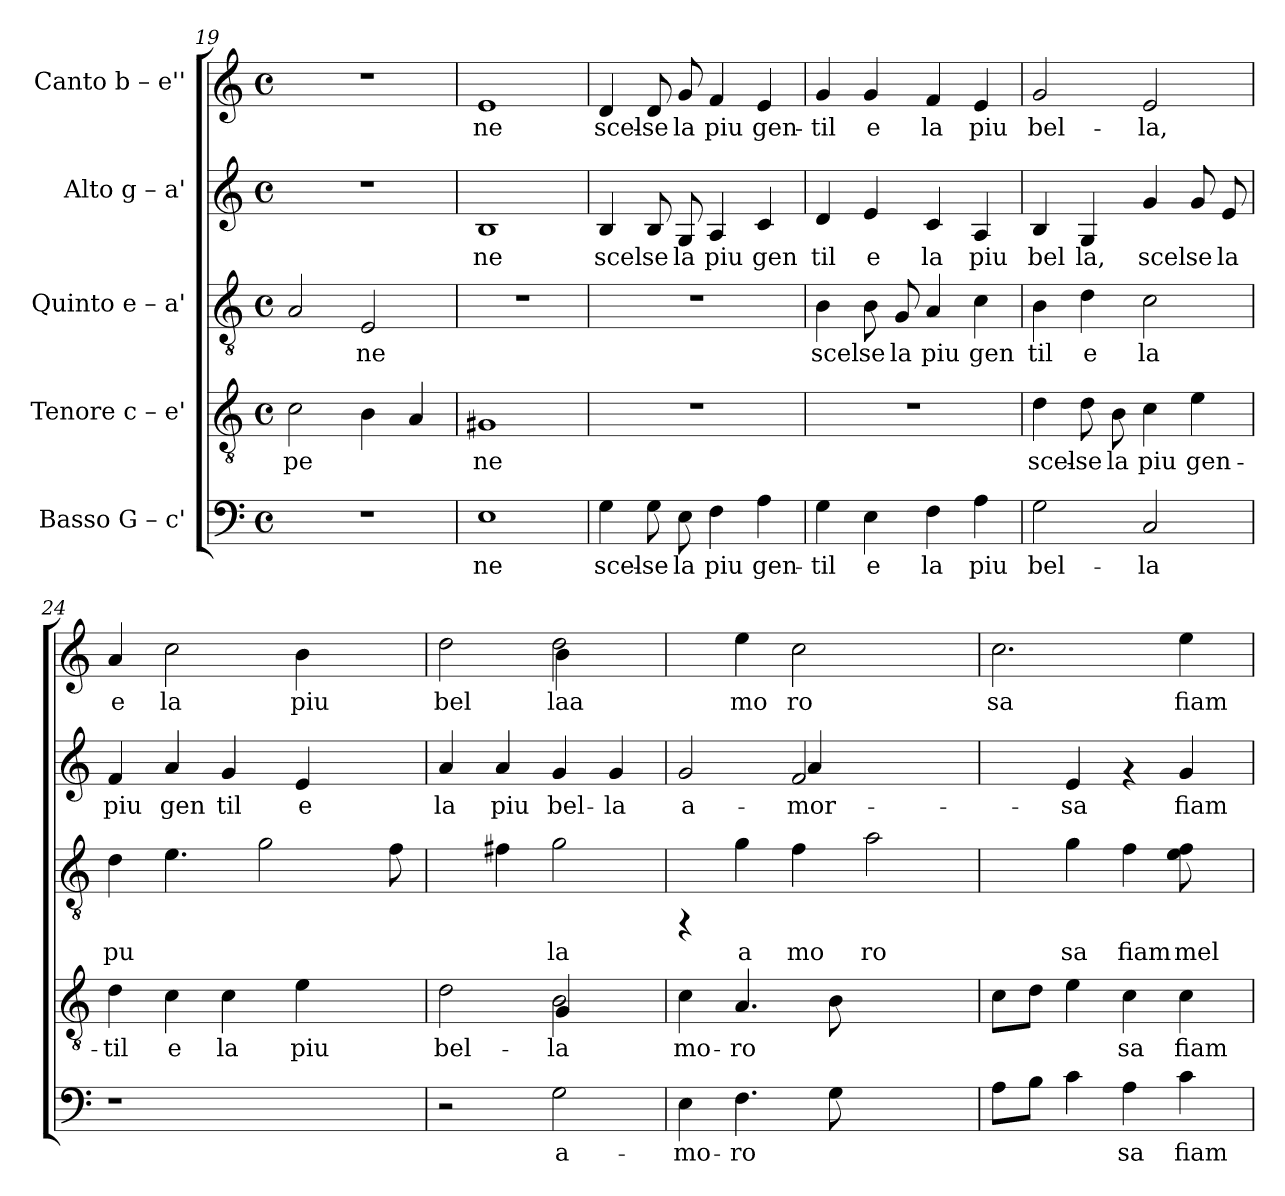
**kern	**text	**kern	**text	**kern	**text	**kern	**text	**kern	**text
*part5	*part5	*part4	*part4	*part3	*part3	*part2	*part2	*part1	*part1
*staff5	*staff5	*staff4	*staff4	*staff3	*staff3	*staff2	*staff2	*staff1	*staff1
*I"Basso  G – c'	*	*I"Tenore  c – e'	*	*I"Quinto  e – a'	*	*I"Alto  g – a'	*	*I"Canto  b – e''	*
!!LO:PB:g=z
*clefF4	*	*clefGv2	*	*clefGv2	*	*clefG2	*	*clefG2	*
*k[]	*	*k[]	*	*k[]	*	*k[]	*	*k[]	*
*C:	*	*C:	*	*C:	*	*C:	*	*C:	*
*M4/4	*	*M4/4	*	*M4/4	*	*M4/4	*	*M4/4	*
*met(c)	*	*met(c)	*	*met(c)	*	*met(c)	*	*met(c)	*
=19	=19	=19	=19	=19	=19	=19	=19	=19	=19
!	!	!	!LO:LY:b:rj	!	!LO:LY:b:rj	!	!	!	!
1r	.	2c\	pe-	2A/	--	1r	.	1r	.
!	!	!	!LO:LY:b:rj	!	!LO:LY:b:rj	!	!	!	!
.	.	4B\	--	2E/	-ne	.	.	.	.
!	!	!	!LO:LY:b:rj	!	!	!	!	!	!
.	.	4A/	--	.	.	.	.	.	.
=20	=20	=20	=20	=20	=20	=20	=20	=20	=20
!	!LO:LY:b:cj	!	!LO:LY:b:rj	!	!	!	!LO:LY:b:rj	!	!LO:LY:b:rj
1E	ne	1G#X	-ne	1r	.	1B	ne	1e	ne
=21	=21	=21	=21	=21	=21	=21	=21	=21	=21
!	!LO:LY:b:cj	!	!	!	!	!	!LO:LY:b:rj	!	!LO:LY:b:rj
4G\	scel-	1r	.	1r	.	4B/	scel	4d/	scel-
!	!LO:LY:b:cj	!	!	!	!	!	!LO:LY:b:rj	!	!LO:LY:b:rj
8G\	-se	.	.	.	.	8B/	se	8d/	-se
!	!LO:LY:b:cj	!	!	!	!	!	!LO:LY:b:rj	!	!LO:LY:b:rj
8E\	la	.	.	.	.	8G/	la	8g/	la
!	!LO:LY:b:cj	!	!	!	!	!	!LO:LY:b:rj	!	!LO:LY:b:rj
4F\	piu	.	.	.	.	4A/	piu	4f/	piu
!	!LO:LY:b:cj	!	!	!	!	!	!LO:LY:b:rj	!	!LO:LY:b:rj
4A\	gen-	.	.	.	.	4c/	gen	4e/	gen-
=22	=22	=22	=22	=22	=22	=22	=22	=22	=22
!	!LO:LY:b:cj	!	!	!	!LO:LY:b:rj	!	!LO:LY:b:rj	!	!LO:LY:b:rj
4G\	-til	1r	.	4B\	scel	4d/	til	4g/	-til
!	!LO:LY:b:cj	!	!	!	!LO:LY:b:rj	!	!LO:LY:b:rj	!	!LO:LY:b:rj
4E\	e	.	.	8B\	se	4e/	e	4g/	e
!	!	!	!	!	!LO:LY:b:rj	!	!	!	!
.	.	.	.	8G/	la	.	.	.	.
!	!LO:LY:b:cj	!	!	!	!LO:LY:b:rj	!	!LO:LY:b:rj	!	!LO:LY:b:rj
4F\	la	.	.	4A/	piu	4c/	la	4f/	la
!	!LO:LY:b:cj	!	!	!	!LO:LY:b:rj	!	!LO:LY:b:rj	!	!LO:LY:b:rj
4A\	piu	.	.	4c\	gen	4A/	piu	4e/	piu
=23	=23	=23	=23	=23	=23	=23	=23	=23	=23
!	!LO:LY:b:cj	!	!LO:LY:b:rj	!	!LO:LY:b:rj	!	!LO:LY:b:rj	!	!LO:LY:b:rj
2G\	bel-	4d\	scel-	4B\	til	4B/	bel	2g/	bel-
!	!	!	!LO:LY:b:rj	!	!LO:LY:b:rj	!	!LO:LY:b:rj	!	!
.	.	8d\	-se	4d\	e	4G/	la,	.	.
!	!	!	!LO:LY:b:rj	!	!	!	!	!	!
.	.	8B\	la	.	.	.	.	.	.
!	!LO:LY:b:cj	!	!LO:LY:b:rj	!	!LO:LY:b:rj	!	!LO:LY:b:rj	!	!LO:LY:b:rj
2C/	-la	4c\	piu	2c\	la	4g/	scel	2e/	-la,
!	!	!	!LO:LY:b:rj	!	!	!	!LO:LY:b:rj	!	!
.	.	4e\	gen-	.	.	8g/	se	.	.
!	!	!	!	!	!	!	!LO:LY:b:rj	!	!
.	.	.	.	.	.	8e/	la	.	.
=24	=24	=24	=24	=24	=24	=24	=24	=24	=24
!	!	!	!LO:LY:b:rj	!	!LO:LY:b:rj	!	!LO:LY:b:rj	!	!LO:LY:b:rj
1r	.	4d\	-til	4d\	pu	4f/	piu	4a/	e
!	!	!	!LO:LY:b:rj	!	!	!	!LO:LY:b:rj	!	!LO:LY:b:rj
.	.	4c\	e	4.e\	.	4a/	gen	2cc\	la
!	!	!	!LO:LY:b:rj	!	!	!	!LO:LY:b:rj	!	!
.	.	4c\	la	.	.	4g/	til	.	.
.	.	.	.	2g\	.	.	.	.	.
!	!	!	!LO:LY:b:rj	!	!	!	!LO:LY:b:rj	!	!LO:LY:b:rj
.	.	4e\	piu	.	.	4e/	e	4b\	piu
4ryy	.	4ryy	.	.	.	4ryy	.	4ryy	.
!	!	!	!	!	!LO:LY:b:rj	!	!	!	!
.	.	.	.	8f\	.	.	.	.	.
!!LO:LB:g=z
=25	=25	=25	=25	=25	=25	=25	=25	=25	=25
!	!	!	!LO:LY:b:rj	!	!	!	!LO:LY:b:rj	!	!LO:LY:b:rj
*	*	*^	*	*	*	*	*	*^	*
2r	.	2d\	2ryy	bel-	4ryy	.	4a/	la	2dd\	2ryy	bel
!	!	!	!	!	!	!LO:LY:b:rj	!	!LO:LY:b:rj	!	!	!
.	.	.	.	.	4f#X\	.	4a/	piu	.	.	.
!	!LO:LY:b:cj	!	!	!LO:LY:b:rj	!	!LO:LY:b:rj	!	!LO:LY:b:rj	!	!	!LO:LY:b:rj
2G\	a-	2B\	4G/	-la	2g\	la	4g/	bel-	2dd\	4b\	laa
!	!	!	!	!	!	!	!	!LO:LY:b:rj	!	!	!
.	.	.	4ryy	.	.	.	4g/	-la	.	4ryy	.
=26	=26	=26	=26	=26	=26	=26	=26	=26	=26	=26	=26
!	!LO:LY:b:cj	!	!	!LO:LY:b:rj	!	!	!	!LO:LY:b:rj	!	!	!
*	*	*v	*v	*	*	*	*^	*	*v	*v	*
4E\	-mo-	4c\	mo-	4rFF	.	2g/	2ryy	a-	4ryy	.
!	!LO:LY:b:cj	!	!LO:LY:b:rj	!	!LO:LY:b:rj	!	!	!	!	!LO:LY:b:rj
4.F\	-ro-	4.A/	-ro-	4g\	a	.	.	.	4ee\	mo
!	!	!	!	!	!LO:LY:b:rj	!	!	!LO:LY:b:rj	!	!LO:LY:b:rj
.	.	.	.	4f\	mo	2f/	4a/	-mor-	2cc\	ro
!	!LO:LY:b:cj	!	!LO:LY:b:rj	!	!	!	!	!	!	!
8G\	--	8B\	--	.	.	.	.	.	.	.
!	!	!	!	!	!LO:LY:b:rj	!	!	!	!	!
2ryy	.	2ryy	.	2a\	ro	.	4ryy	.	.	.
.	.	.	.	.	.	4ryy	4ryy	.	4ryy	.
=27	=27	=27	=27	=27	=27	=27	=27	=27	=27	=27
!	!LO:LY:b:cj	!	!LO:LY:b:rj	!	!	!	!	!	!	!LO:LY:b:rj
*	*	*	*	*	*	*v	*v	*	*	*
8A\L	--	8c\L	--	4ryy	.	4ryy	.	2.cc\	sa
!	!LO:LY:b:cj	!	!LO:LY:b:rj	!	!	!	!	!	!
8B\J	--	8d\J	--	.	.	.	.	.	.
!	!LO:LY:b:cj	!	!LO:LY:b:rj	!	!LO:LY:b:rj	!	!LO:LY:b:rj	!	!
4c\	--	4e\	--	4g\	sa	4e/	-sa	.	.
!	!LO:LY:b:cj	!	!LO:LY:b:rj	!	!LO:LY:b:rj	!	!	!	!
4A\	-sa	4c\	-sa	4f\	fiam	4rf	.	.	.
!	!LO:LY:b:cj	!	!LO:LY:b:rj	!	!LO:LY:b:rj	!	!LO:LY:b:rj	!	!LO:LY:b:rj
4c\	fiam-	4c\	fiam-	8e\ 8f\	mel	4g/	fiam-	4ee\	fiam
.	.	.	.	8ryy	.	.	.	.	.
=	=	=	=	=	=	=	=	=	=
*-	*-	*-	*-	*-	*-	*-	*-	*-	*-
